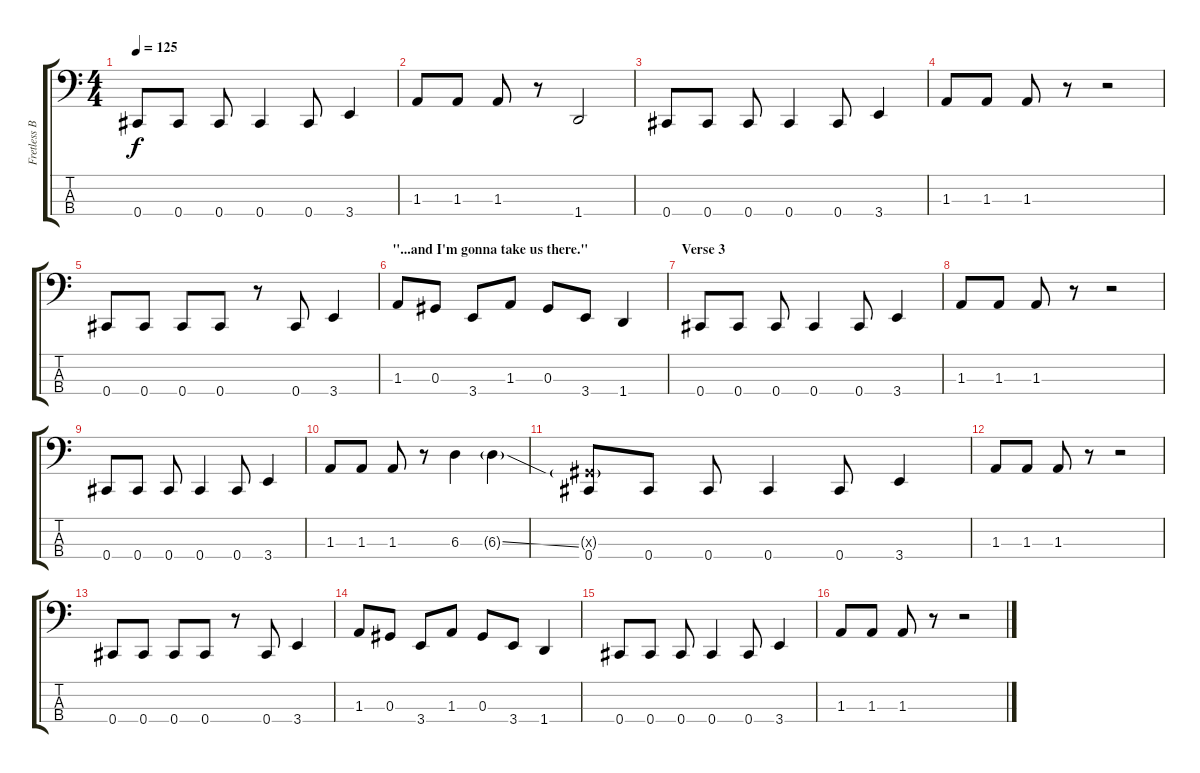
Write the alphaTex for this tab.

\track ("Fretless Bass" "Fretless B") {instrument fretlessbass}
\staff {score tabs}
\tuning (Gb2 Db2 Ab1 Db1) {hide}
\ts (4 4)
\tempo 125
\clef f4
\ks c
0.4.8{dy f} 0.4.8 0.4.8 0.4.4 0.4.8 3.4.4 |
1.3.8 1.3.8 1.3.8 r.8 1.4.2 |
0.4.8 0.4.8 0.4.8 0.4.4 0.4.8 3.4.4 |
1.3.8 1.3.8 1.3.8 r.8 r.2 |
0.4.8 0.4.8 0.4.8 0.4.8 r.8 0.4.8 3.4.4 |
\section ("" "\"...and I'm gonna take us there.\"")
1.3.8 0.3.8 3.4.8 1.3.8 0.3.8 3.4.8 1.4.4 |
\section ("" "Verse 3")
0.4.8 0.4.8 0.4.8 0.4.4 0.4.8 3.4.4 |
1.3.8 1.3.8 1.3.8 r.8 r.2 |
0.4.8 0.4.8 0.4.8 0.4.4 0.4.8 3.4.4 |
1.3.8 1.3.8 1.3.8 r.8 6.3.4 6.3{ss g}.4 |
(0.3{g x} 0.4).8 0.4.8 0.4.8 0.4.4 0.4.8 3.4.4 |
1.3.8 1.3.8 1.3.8 r.8 r.2 |
0.4.8 0.4.8 0.4.8 0.4.8 r.8 0.4.8 3.4.4 |
1.3.8 0.3.8 3.4.8 1.3.8 0.3.8 3.4.8 1.4.4 |
0.4.8 0.4.8 0.4.8 0.4.4 0.4.8 3.4.4 |
1.3.8 1.3.8 1.3.8 r.8 r.2
